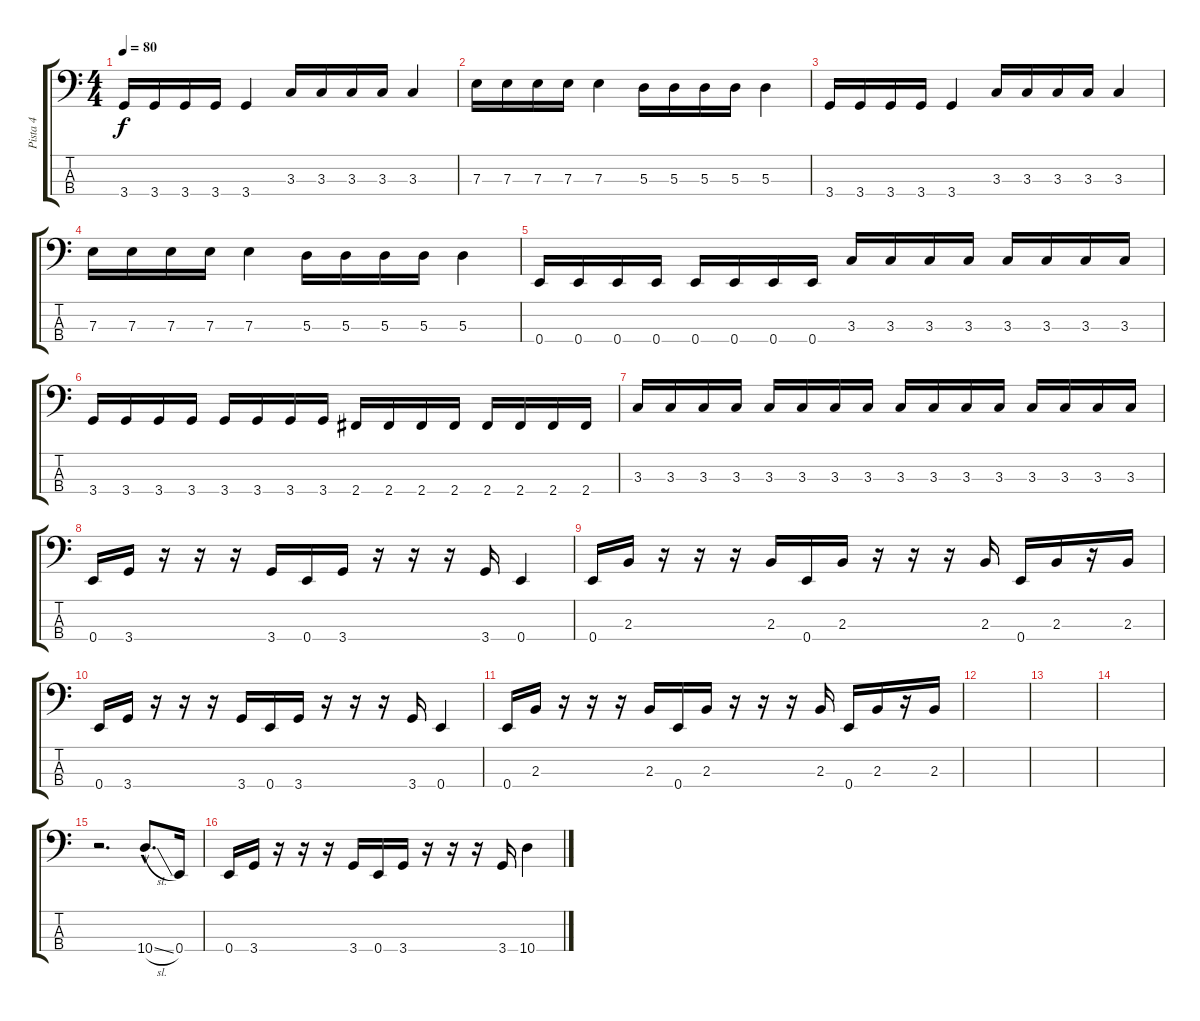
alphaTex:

\track ("Pista 4" "Pista 4") {instrument electricbassfinger}
\staff {score tabs}
\tuning (G2 D2 A1 E1) {hide}
\ts (4 4)
\tempo 80
\clef f4
\ks c
3.4.16{dy f} 3.4.16 3.4.16 3.4.16 3.4.4 3.3.16 3.3.16 3.3.16 3.3.16 3.3.4 |
7.3.16 7.3.16 7.3.16 7.3.16 7.3.4 5.3.16 5.3.16 5.3.16 5.3.16 5.3.4 |
3.4.16 3.4.16 3.4.16 3.4.16 3.4.4 3.3.16 3.3.16 3.3.16 3.3.16 3.3.4 |
7.3.16 7.3.16 7.3.16 7.3.16 7.3.4 5.3.16 5.3.16 5.3.16 5.3.16 5.3.4 |
0.4.16 0.4.16 0.4.16 0.4.16 0.4.16 0.4.16 0.4.16 0.4.16 3.3.16 3.3.16 3.3.16 3.3.16 3.3.16 3.3.16 3.3.16 3.3.16 |
3.4.16 3.4.16 3.4.16 3.4.16 3.4.16 3.4.16 3.4.16 3.4.16 2.4.16 2.4.16 2.4.16 2.4.16 2.4.16 2.4.16 2.4.16 2.4.16 |
3.3.16 3.3.16 3.3.16 3.3.16 3.3.16 3.3.16 3.3.16 3.3.16 3.3.16 3.3.16 3.3.16 3.3.16 3.3.16 3.3.16 3.3.16 3.3.16 |
0.4.16 3.4.16 r.16 r.16 r.16 3.4.16 0.4.16 3.4.16 r.16 r.16 r.16 3.4.16 0.4.4 |
0.4.16 2.3.16 r.16 r.16 r.16 2.3.16 0.4.16 2.3.16 r.16 r.16 r.16 2.3.16 0.4.16 2.3.16 r.16 2.3.16 |
0.4.16 3.4.16 r.16 r.16 r.16 3.4.16 0.4.16 3.4.16 r.16 r.16 r.16 3.4.16 0.4.4 |
0.4.16 2.3.16 r.16 r.16 r.16 2.3.16 0.4.16 2.3.16 r.16 r.16 r.16 2.3.16 0.4.16 2.3.16 r.16 2.3.16 |
|
|
|
r.2{d} 10.4{sl hac}.8{d} 0.4.16 |
0.4.16 3.4.16 r.16 r.16 r.16 3.4.16 0.4.16 3.4.16 r.16 r.16 r.16 3.4.16 10.4.4
